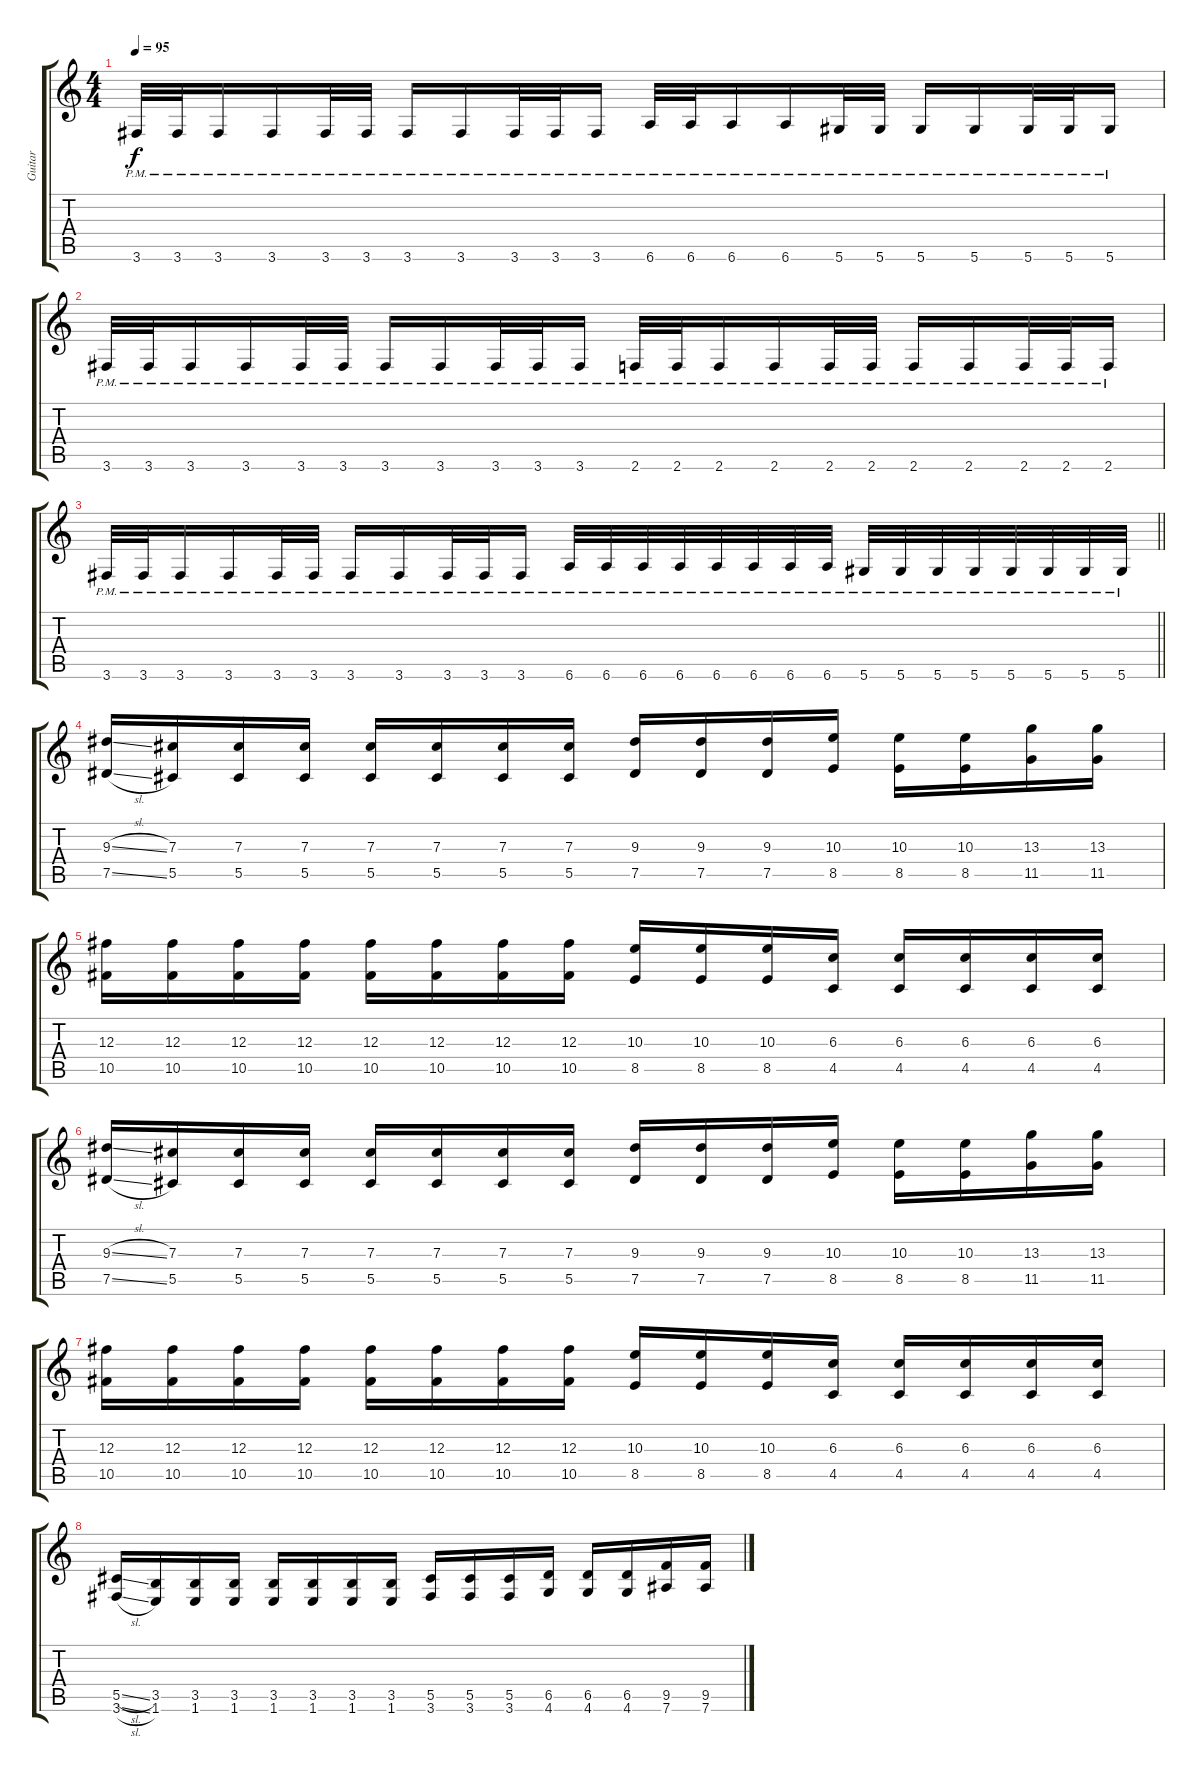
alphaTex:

\track ("Guitar" "Guitar") {instrument overdrivenguitar}
\staff {score tabs}
\tuning (Eb4 Bb3 Gb3 Db3 Ab2 Eb2) {hide}
\ts (4 4)
\tempo 95
\clef g2
\ks c
3.6{pm}.32{dy f} 3.6{pm}.32 3.6{pm}.16 3.6{pm}.16 3.6{pm}.32 3.6{pm}.32 3.6{pm}.16 3.6{pm}.16 3.6{pm}.32 3.6{pm}.32 3.6{pm}.16 6.6{pm}.32 6.6{pm}.32 6.6{pm}.16 6.6{pm}.16 5.6{pm}.32 5.6{pm}.32 5.6{pm}.16 5.6{pm}.16 5.6{pm}.32 5.6{pm}.32 5.6{pm}.16 |
3.6{pm}.32 3.6{pm}.32 3.6{pm}.16 3.6{pm}.16 3.6{pm}.32 3.6{pm}.32 3.6{pm}.16 3.6{pm}.16 3.6{pm}.32 3.6{pm}.32 3.6{pm}.16 2.6{pm}.32 2.6{pm}.32 2.6{pm}.16 2.6{pm}.16 2.6{pm}.32 2.6{pm}.32 2.6{pm}.16 2.6{pm}.16 2.6{pm}.32 2.6{pm}.32 2.6{pm}.16 |
\barLineRight lightlight
3.6{pm}.32 3.6{pm}.32 3.6{pm}.16 3.6{pm}.16 3.6{pm}.32 3.6{pm}.32 3.6{pm}.16 3.6{pm}.16 3.6{pm}.32 3.6{pm}.32 3.6{pm}.16 6.6{pm}.32 6.6{pm}.32 6.6{pm}.32 6.6{pm}.32 6.6{pm}.32 6.6{pm}.32 6.6{pm}.32 6.6{pm}.32 5.6{pm}.32 5.6{pm}.32 5.6{pm}.32 5.6{pm}.32 5.6{pm}.32 5.6{pm}.32 5.6{pm}.32 5.6{pm}.32 |
(9.3{sl} 7.5{sl}).16 (7.3 5.5).16 (7.3 5.5).16 (7.3 5.5).16 (7.3 5.5).16 (7.3 5.5).16 (7.3 5.5).16 (7.3 5.5).16 (9.3 7.5).16 (9.3 7.5).16 (9.3 7.5).16 (10.3 8.5).16 (10.3 8.5).16 (10.3 8.5).16 (13.3 11.5).16 (13.3 11.5).16 |
(12.3 10.5).16 (12.3 10.5).16 (12.3 10.5).16 (12.3 10.5).16 (12.3 10.5).16 (12.3 10.5).16 (12.3 10.5).16 (12.3 10.5).16 (10.3 8.5).16 (10.3 8.5).16 (10.3 8.5).16 (6.3 4.5).16 (6.3 4.5).16 (6.3 4.5).16 (6.3 4.5).16 (6.3 4.5).16 |
(9.3{sl} 7.5{sl}).16 (7.3 5.5).16 (7.3 5.5).16 (7.3 5.5).16 (7.3 5.5).16 (7.3 5.5).16 (7.3 5.5).16 (7.3 5.5).16 (9.3 7.5).16 (9.3 7.5).16 (9.3 7.5).16 (10.3 8.5).16 (10.3 8.5).16 (10.3 8.5).16 (13.3 11.5).16 (13.3 11.5).16 |
(12.3 10.5).16 (12.3 10.5).16 (12.3 10.5).16 (12.3 10.5).16 (12.3 10.5).16 (12.3 10.5).16 (12.3 10.5).16 (12.3 10.5).16 (10.3 8.5).16 (10.3 8.5).16 (10.3 8.5).16 (6.3 4.5).16 (6.3 4.5).16 (6.3 4.5).16 (6.3 4.5).16 (6.3 4.5).16 |
(5.5{sl} 3.6{sl}).16 (3.5 1.6).16 (3.5 1.6).16 (3.5 1.6).16 (3.5 1.6).16 (3.5 1.6).16 (3.5 1.6).16 (3.5 1.6).16 (5.5 3.6).16 (5.5 3.6).16 (5.5 3.6).16 (6.5 4.6).16 (6.5 4.6).16 (6.5 4.6).16 (9.5 7.6).16 (9.5 7.6).16
